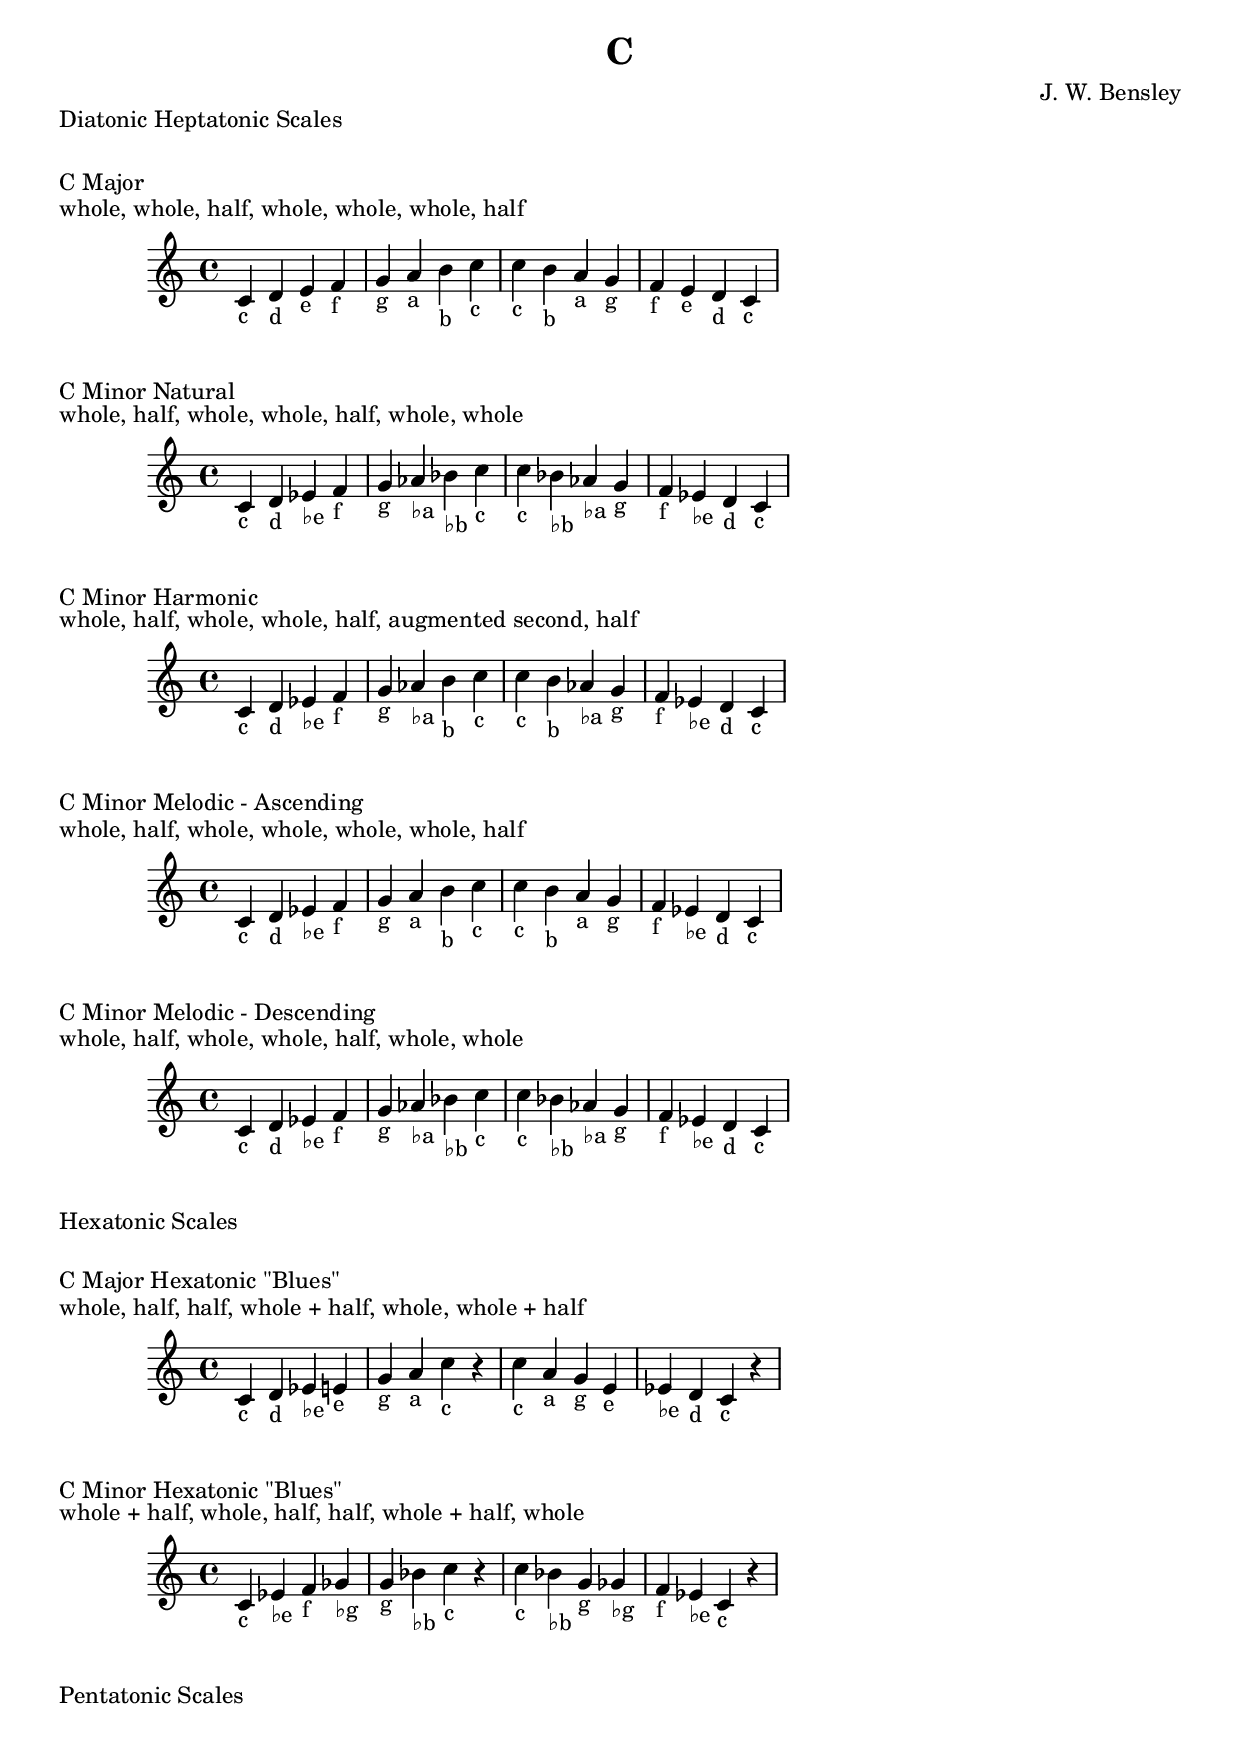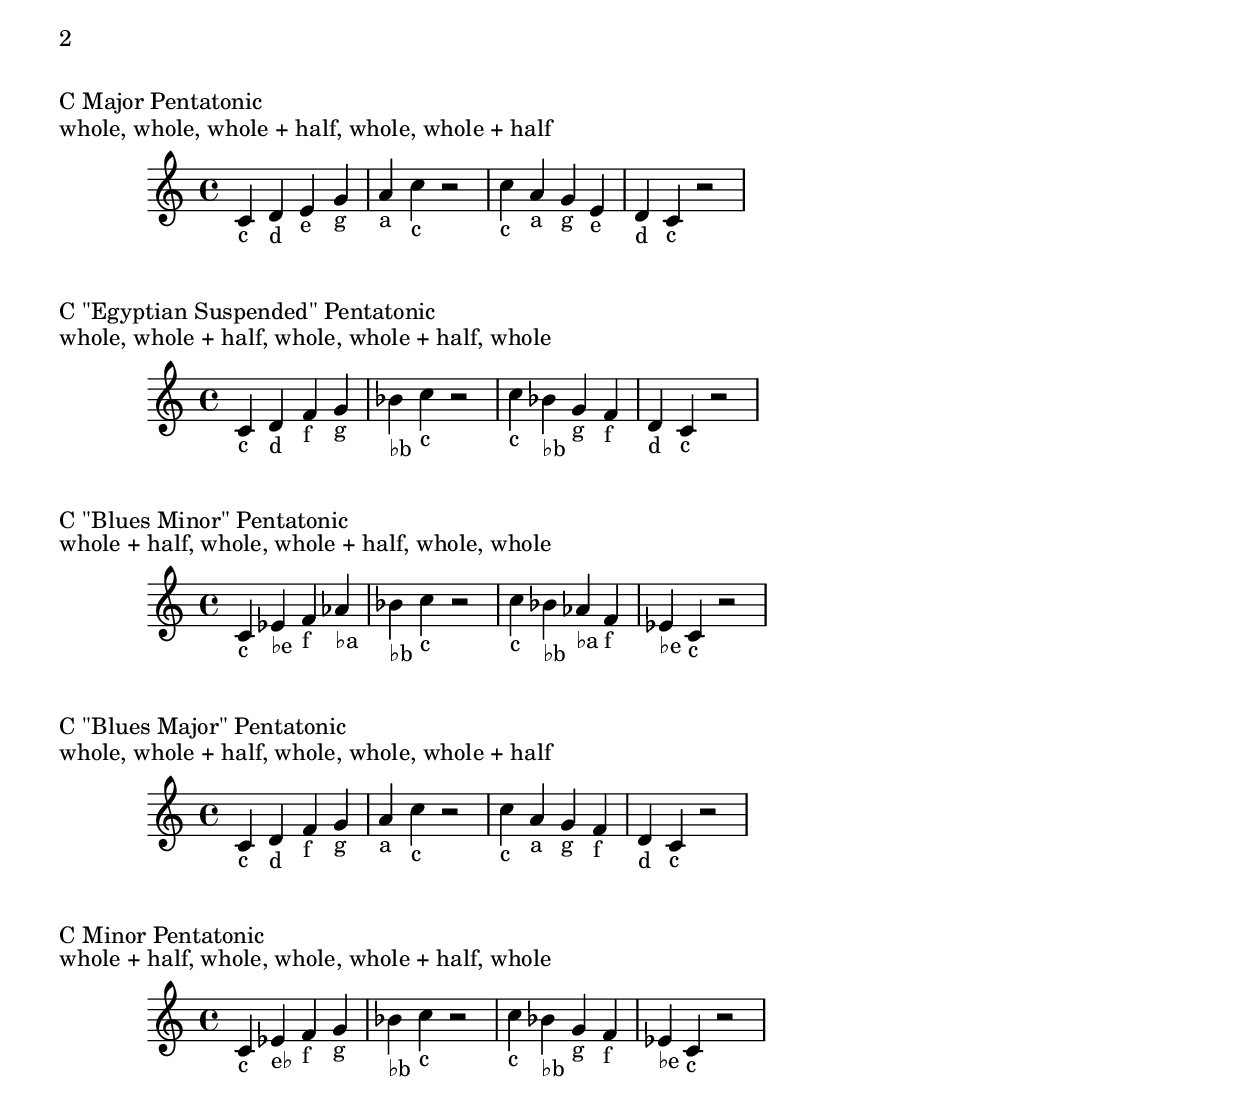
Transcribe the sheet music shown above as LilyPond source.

\version "2.18.2"
\language "english"

\header {
  title = "C"
  composer = "J. W. Bensley"
}

\markup { "Diatonic Heptatonic Scales" }
\markup { \vspace #1 }

\markup { "C Major" }
\markup { "whole, whole, half, whole, whole, whole, half" }
\score {
  \new PianoStaff {
    \clef "treble"
    c'4-"c" d'-"d" e'-"e" f'-"f"
    g'-"g" a'-"a" b'-"b" c''-"c" |
    c''-"c" b'-"b" a'-"a" g'-"g"
    f'-"f" e'-"e" d'-"d" c'-"c"
  }
}

\markup { "C Minor Natural" }
\markup { "whole, half, whole, whole, half, whole, whole" }
\score {
  \new PianoStaff {
    \clef "treble"
    c'4-"c" d'-"d" eflat'-"♭e" f'-"f"
    g'-"g" aflat'-"♭a" bflat'-"♭b" c''-"c" |
    c''-"c" bflat'-"♭b" aflat'-"♭a" g'-"g"
    f'-"f" eflat'-"♭e" d'-"d" c'-"c"
  }
}

\markup { "C Minor Harmonic" }
\markup { "whole, half, whole, whole, half, augmented second, half" }
\score {
  \new PianoStaff {
    \clef "treble"
    c'4-"c" d'-"d" eflat'-"♭e" f'-"f"
    g'-"g" aflat'-"♭a" b'-"b" c''-"c" |
    c''-"c" b'-"b" aflat'-"♭a" g'-"g"
    f'-"f" eflat'-"♭e" d'-"d" c'-"c"
  }
}

\markup { "C Minor Melodic - Ascending" }
\markup { "whole, half, whole, whole, whole, whole, half" }
\score {
  \new PianoStaff {
    \clef "treble"
    c'4-"c" d'-"d" eflat'-"♭e" f'-"f"
    g'-"g" a'-"a" b'-"b" c''-"c" |
    c''-"c" b'-"b" a'-"a" g'-"g"
    f'-"f" eflat'-"♭e" d'-"d" c'-"c"
  }
}

\markup { "C Minor Melodic - Descending" }
\markup { "whole, half, whole, whole, half, whole, whole" }
\score {
  \new PianoStaff {
    \clef "treble"
    c'4-"c" d'-"d" eflat'-"♭e" f'-"f"
    g'-"g" aflat'-"♭a" bflat'-"♭b" c''-"c" |
    c''-"c" bflat'-"♭b" aflat'-"♭a" g'-"g"
    f'-"f" eflat'-"♭e" d'-"d" c'-"c"
  }
}

\markup { "Hexatonic Scales" }
\markup { \vspace #1 }

\markup { "C Major Hexatonic \"Blues\"" }
\markup { "whole, half, half, whole + half, whole, whole + half" }
\score {
  \new PianoStaff {
    \clef "treble"
    c'4-"c" d'-"d" eflat'-"♭e" e'-"e"
    g'-"g" a'-"a" c''-"c" r4 |
    c''-"c" a'-"a" g'-"g" e'-"e"
    eflat'-"♭e" d'-"d" c'-"c" r4
  }
}

\markup { "C Minor Hexatonic \"Blues\"" }
\markup { "whole + half, whole, half, half, whole + half, whole" }
\score {
  \new PianoStaff {
    \clef "treble"
    c'4-"c" eflat'-"♭e" f'-"f" gflat'-"♭g"
    g'-"g" bflat'-"♭b" c''-"c" r4 |
    c''-"c" bflat'-"♭b" g'-"g" gflat'-"♭g"
    f'-"f" eflat'-"♭e" c'-"c" r4
  }
}


\markup { "Pentatonic Scales" }
\markup { \vspace #1 }

\markup { "C Major Pentatonic" }
\markup { "whole, whole, whole + half, whole, whole + half" }
\score {
  \new PianoStaff {
    \clef "treble"
    c'4-"c" d'-"d" e'-"e" g'-"g"
    a'-"a" c''-"c" r2 |
    c''4-"c" a'-"a" g'-"g" e'-"e"
    d'-"d" c'-"c" r2
  }
}

\markup { "C \"Egyptian Suspended\" Pentatonic" }
\markup { "whole, whole + half, whole, whole + half, whole" }
\score {
  \new PianoStaff {
    \clef "treble"
    c'4-"c" d'-"d" f'-"f" g'-"g"
    bflat'-"♭b" c''-"c" r2 |
    c''4-"c" bflat'-"♭b" g'-"g" f'-"f"
    d'-"d" c'-"c" r2
  }
}

\markup { "C \"Blues Minor\" Pentatonic" }
\markup { "whole + half, whole, whole + half, whole, whole" }
\score {
  \new PianoStaff {
    \clef "treble"
    c'4-"c" eflat'-"♭e" f'-"f" aflat'-"♭a"
    bflat'-"♭b" c''-"c" r2 |
    c''4-"c" bflat'-"♭b" aflat'-"♭a" f'-"f"
    eflat'-"♭e" c'-"c" r2
  }
}

\markup { "C \"Blues Major\" Pentatonic" }
\markup { "whole, whole + half, whole, whole, whole + half" }
\score {
  \new PianoStaff {
    \clef "treble"
    c'4-"c" d'-"d" f'-"f" g'-"g"
    a'-"a" c''-"c" r2 |
    c''4-"c" a'-"a" g'-"g" f'-"f"
    d'-"d" c'-"c" r2
  }
}

\markup { "C Minor Pentatonic" }
\markup { "whole + half, whole, whole, whole + half, whole" }
\score {
  \new PianoStaff {
    \clef "treble"
    c'4-"c" eflat'-"e♭" f'-"f" g'-"g"
    bflat'-"♭b" c''-"c" r2 |
    c''4-"c" bflat'-"♭b" g'-"g" f'-"f"
    eflat'-"♭e" c'-"c" r2
  }
}